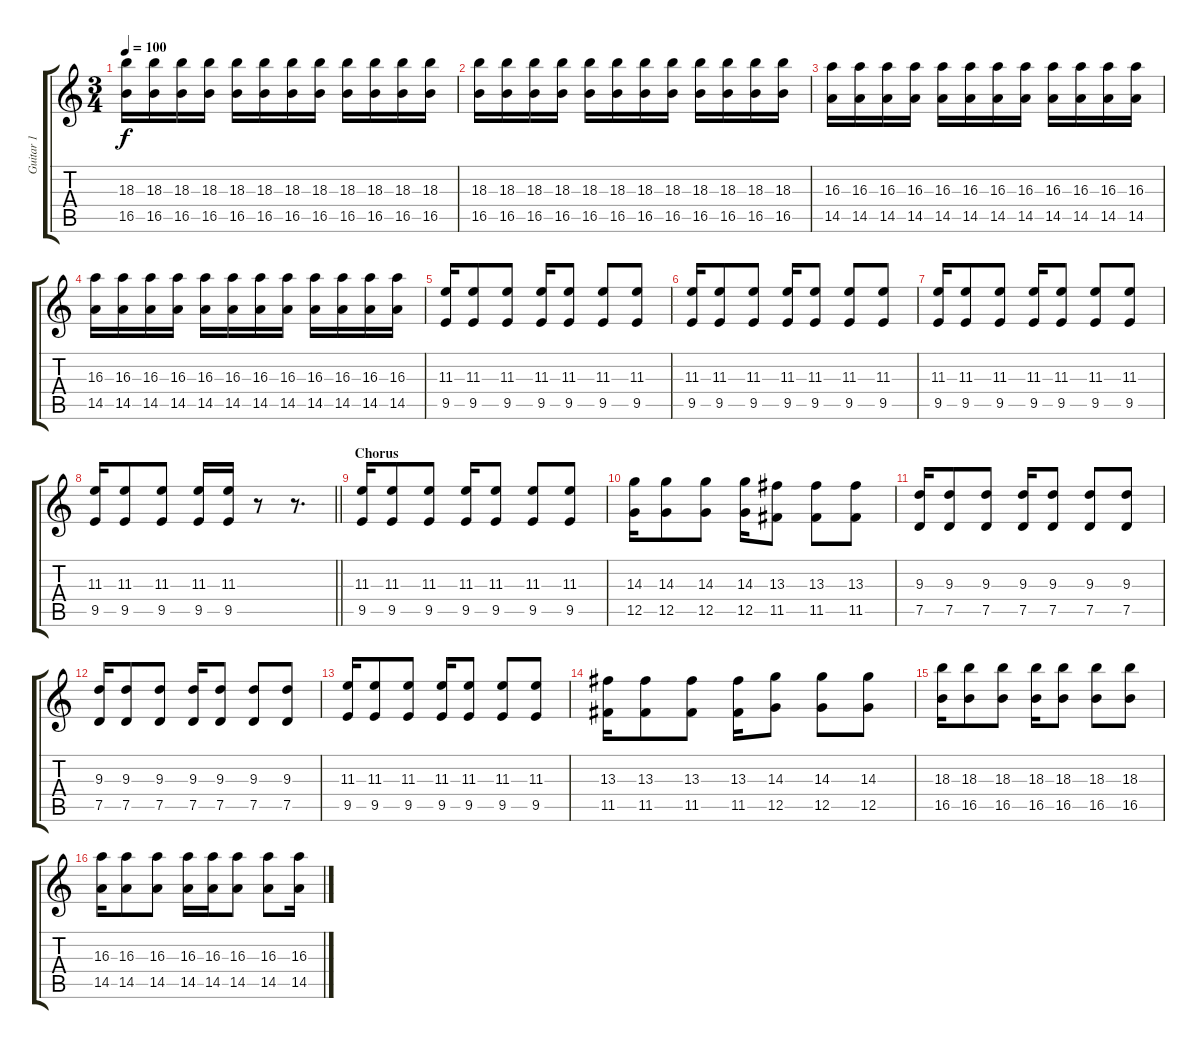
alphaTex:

\track ("Guitar 1" "Guitar 1") {instrument distortionguitar}
\staff {score tabs}
\tuning (D4 A3 F3 C3 G2 C2) {hide}
\ts (3 4)
\tempo 100
\clef g2
\ks c
(18.3 16.5).16{dy f} (18.3 16.5).16 (18.3 16.5).16 (18.3 16.5).16 (18.3 16.5).16 (18.3 16.5).16 (18.3 16.5).16 (18.3 16.5).16 (18.3 16.5).16 (18.3 16.5).16 (18.3 16.5).16 (18.3 16.5).16 |
(18.3 16.5).16 (18.3 16.5).16 (18.3 16.5).16 (18.3 16.5).16 (18.3 16.5).16 (18.3 16.5).16 (18.3 16.5).16 (18.3 16.5).16 (18.3 16.5).16 (18.3 16.5).16 (18.3 16.5).16 (18.3 16.5).16 |
(16.3 14.5).16 (16.3 14.5).16 (16.3 14.5).16 (16.3 14.5).16 (16.3 14.5).16 (16.3 14.5).16 (16.3 14.5).16 (16.3 14.5).16 (16.3 14.5).16 (16.3 14.5).16 (16.3 14.5).16 (16.3 14.5).16 |
(16.3 14.5).16 (16.3 14.5).16 (16.3 14.5).16 (16.3 14.5).16 (16.3 14.5).16 (16.3 14.5).16 (16.3 14.5).16 (16.3 14.5).16 (16.3 14.5).16 (16.3 14.5).16 (16.3 14.5).16 (16.3 14.5).16 |
(11.3 9.5).16 (11.3 9.5).8 (11.3 9.5).8 (11.3 9.5).16 (11.3 9.5).8 (11.3 9.5).8 (11.3 9.5).8 |
(11.3 9.5).16 (11.3 9.5).8 (11.3 9.5).8 (11.3 9.5).16 (11.3 9.5).8 (11.3 9.5).8 (11.3 9.5).8 |
(11.3 9.5).16 (11.3 9.5).8 (11.3 9.5).8 (11.3 9.5).16 (11.3 9.5).8 (11.3 9.5).8 (11.3 9.5).8 |
\barLineRight lightlight
(11.3 9.5).16 (11.3 9.5).8 (11.3 9.5).8 (11.3 9.5).16 (11.3 9.5).16 r.8 r.8{d} |
\section ("" "Chorus")
(11.3 9.5).16 (11.3 9.5).8 (11.3 9.5).8 (11.3 9.5).16 (11.3 9.5).8 (11.3 9.5).8 (11.3 9.5).8 |
(14.3 12.5).16 (14.3 12.5).8 (14.3 12.5).8 (14.3 12.5).16 (13.3 11.5).8 (13.3 11.5).8 (13.3 11.5).8 |
(9.3 7.5).16 (9.3 7.5).8 (9.3 7.5).8 (9.3 7.5).16 (9.3 7.5).8 (9.3 7.5).8 (9.3 7.5).8 |
(9.3 7.5).16 (9.3 7.5).8 (9.3 7.5).8 (9.3 7.5).16 (9.3 7.5).8 (9.3 7.5).8 (9.3 7.5).8 |
(11.3 9.5).16 (11.3 9.5).8 (11.3 9.5).8 (11.3 9.5).16 (11.3 9.5).8 (11.3 9.5).8 (11.3 9.5).8 |
(13.3 11.5).16 (13.3 11.5).8 (13.3 11.5).8 (13.3 11.5).16 (14.3 12.5).8 (14.3 12.5).8 (14.3 12.5).8 |
(18.3 16.5).16 (18.3 16.5).8 (18.3 16.5).8 (18.3 16.5).16 (18.3 16.5).8 (18.3 16.5).8 (18.3 16.5).8 |
(16.3 14.5).16 (16.3 14.5).8 (16.3 14.5).8 (16.3 14.5).16 (16.3 14.5).16 (16.3 14.5).8 (16.3 14.5).8 (16.3 14.5).16
